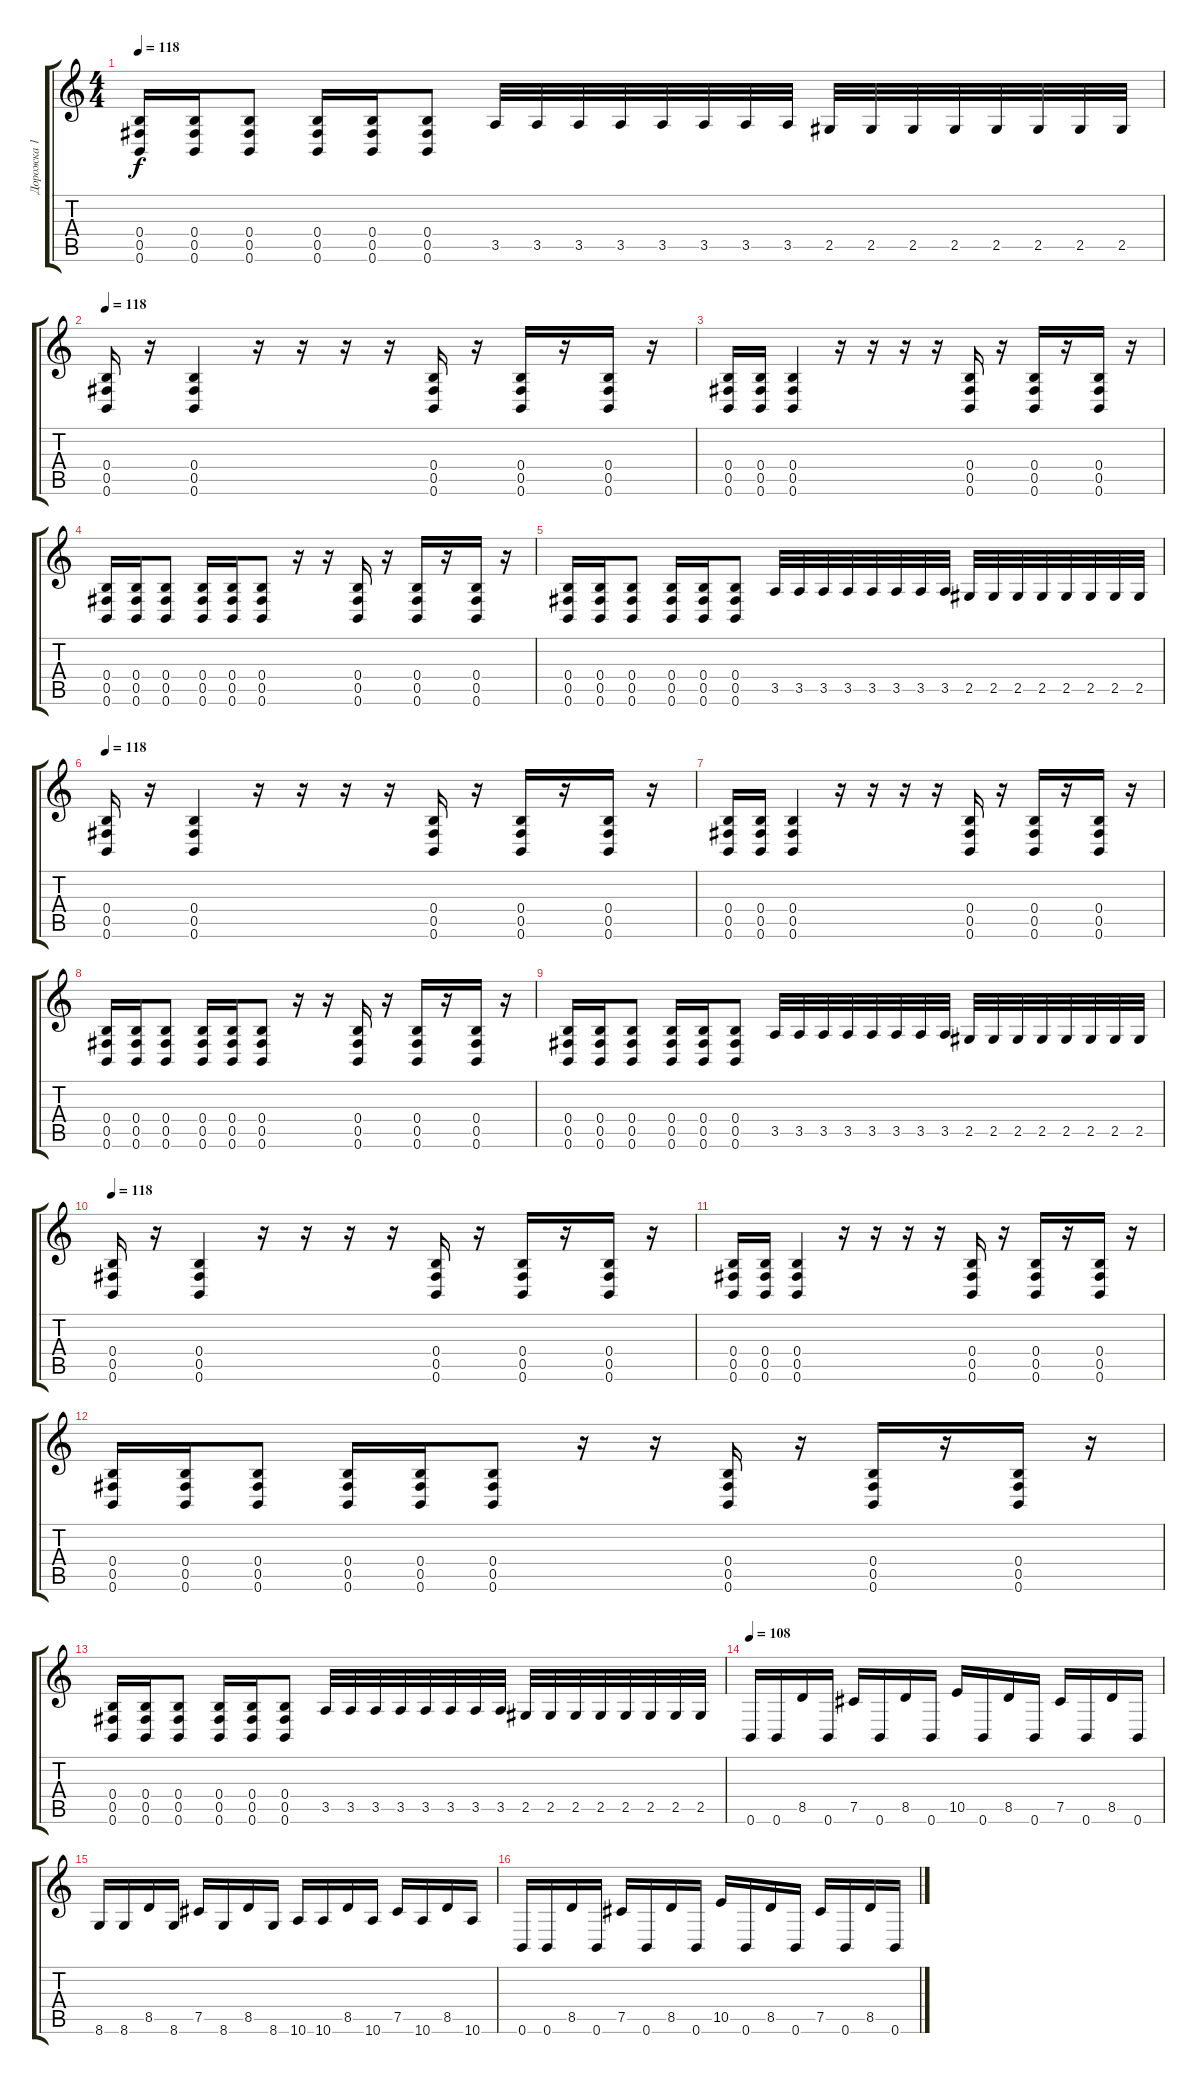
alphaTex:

\track ("Дорожка 1" "Дорожка 1") {instrument distortionguitar}
\staff {score tabs}
\tuning (Db4 Ab3 E3 B2 Gb2 B1) {hide}
\ts (4 4)
\tempo 118
\clef g2
\ks c
(0.4 0.5 0.6).16{dy f} (0.4 0.5 0.6).16 (0.4 0.5 0.6).8 (0.4 0.5 0.6).16 (0.4 0.5 0.6).16 (0.4 0.5 0.6).8 3.5.32 3.5.32 3.5.32 3.5.32 3.5.32 3.5.32 3.5.32 3.5.32 2.5.32 2.5.32 2.5.32 2.5.32 2.5.32 2.5.32 2.5.32 2.5.32 |
\tempo 118
(0.4 0.5 0.6).16 r.16 (0.4 0.5 0.6).4 r.16 r.16 r.16 r.16 (0.4 0.5 0.6).16 r.16 (0.4 0.5 0.6).16 r.16 (0.4 0.5 0.6).16 r.16 |
(0.4 0.5 0.6).16 (0.4 0.5 0.6).16 (0.4 0.5 0.6).4 r.16 r.16 r.16 r.16 (0.4 0.5 0.6).16 r.16 (0.4 0.5 0.6).16 r.16 (0.4 0.5 0.6).16 r.16 |
(0.4 0.5 0.6).16 (0.4 0.5 0.6).16 (0.4 0.5 0.6).8 (0.4 0.5 0.6).16 (0.4 0.5 0.6).16 (0.4 0.5 0.6).8 r.16 r.16 (0.4 0.5 0.6).16 r.16 (0.4 0.5 0.6).16 r.16 (0.4 0.5 0.6).16 r.16 |
(0.4 0.5 0.6).16 (0.4 0.5 0.6).16 (0.4 0.5 0.6).8 (0.4 0.5 0.6).16 (0.4 0.5 0.6).16 (0.4 0.5 0.6).8 3.5.32 3.5.32 3.5.32 3.5.32 3.5.32 3.5.32 3.5.32 3.5.32 2.5.32 2.5.32 2.5.32 2.5.32 2.5.32 2.5.32 2.5.32 2.5.32 |
\tempo 118
(0.4 0.5 0.6).16 r.16 (0.4 0.5 0.6).4 r.16 r.16 r.16 r.16 (0.4 0.5 0.6).16 r.16 (0.4 0.5 0.6).16 r.16 (0.4 0.5 0.6).16 r.16 |
(0.4 0.5 0.6).16 (0.4 0.5 0.6).16 (0.4 0.5 0.6).4 r.16 r.16 r.16 r.16 (0.4 0.5 0.6).16 r.16 (0.4 0.5 0.6).16 r.16 (0.4 0.5 0.6).16 r.16 |
(0.4 0.5 0.6).16 (0.4 0.5 0.6).16 (0.4 0.5 0.6).8 (0.4 0.5 0.6).16 (0.4 0.5 0.6).16 (0.4 0.5 0.6).8 r.16 r.16 (0.4 0.5 0.6).16 r.16 (0.4 0.5 0.6).16 r.16 (0.4 0.5 0.6).16 r.16 |
(0.4 0.5 0.6).16 (0.4 0.5 0.6).16 (0.4 0.5 0.6).8 (0.4 0.5 0.6).16 (0.4 0.5 0.6).16 (0.4 0.5 0.6).8 3.5.32 3.5.32 3.5.32 3.5.32 3.5.32 3.5.32 3.5.32 3.5.32 2.5.32 2.5.32 2.5.32 2.5.32 2.5.32 2.5.32 2.5.32 2.5.32 |
\tempo 118
(0.4 0.5 0.6).16 r.16 (0.4 0.5 0.6).4 r.16 r.16 r.16 r.16 (0.4 0.5 0.6).16 r.16 (0.4 0.5 0.6).16 r.16 (0.4 0.5 0.6).16 r.16 |
(0.4 0.5 0.6).16 (0.4 0.5 0.6).16 (0.4 0.5 0.6).4 r.16 r.16 r.16 r.16 (0.4 0.5 0.6).16 r.16 (0.4 0.5 0.6).16 r.16 (0.4 0.5 0.6).16 r.16 |
(0.4 0.5 0.6).16 (0.4 0.5 0.6).16 (0.4 0.5 0.6).8 (0.4 0.5 0.6).16 (0.4 0.5 0.6).16 (0.4 0.5 0.6).8 r.16 r.16 (0.4 0.5 0.6).16 r.16 (0.4 0.5 0.6).16 r.16 (0.4 0.5 0.6).16 r.16 |
(0.4 0.5 0.6).16 (0.4 0.5 0.6).16 (0.4 0.5 0.6).8 (0.4 0.5 0.6).16 (0.4 0.5 0.6).16 (0.4 0.5 0.6).8 3.5.32 3.5.32 3.5.32 3.5.32 3.5.32 3.5.32 3.5.32 3.5.32 2.5.32 2.5.32 2.5.32 2.5.32 2.5.32 2.5.32 2.5.32 2.5.32 |
\tempo 108
0.6.16 0.6.16 8.5.16 0.6.16 7.5.16 0.6.16 8.5.16 0.6.16 10.5.16 0.6.16 8.5.16 0.6.16 7.5.16 0.6.16 8.5.16 0.6.16 |
8.6.16 8.6.16 8.5.16 8.6.16 7.5.16 8.6.16 8.5.16 8.6.16 10.6.16 10.6.16 8.5.16 10.6.16 7.5.16 10.6.16 8.5.16 10.6.16 |
0.6.16 0.6.16 8.5.16 0.6.16 7.5.16 0.6.16 8.5.16 0.6.16 10.5.16 0.6.16 8.5.16 0.6.16 7.5.16 0.6.16 8.5.16 0.6.16
